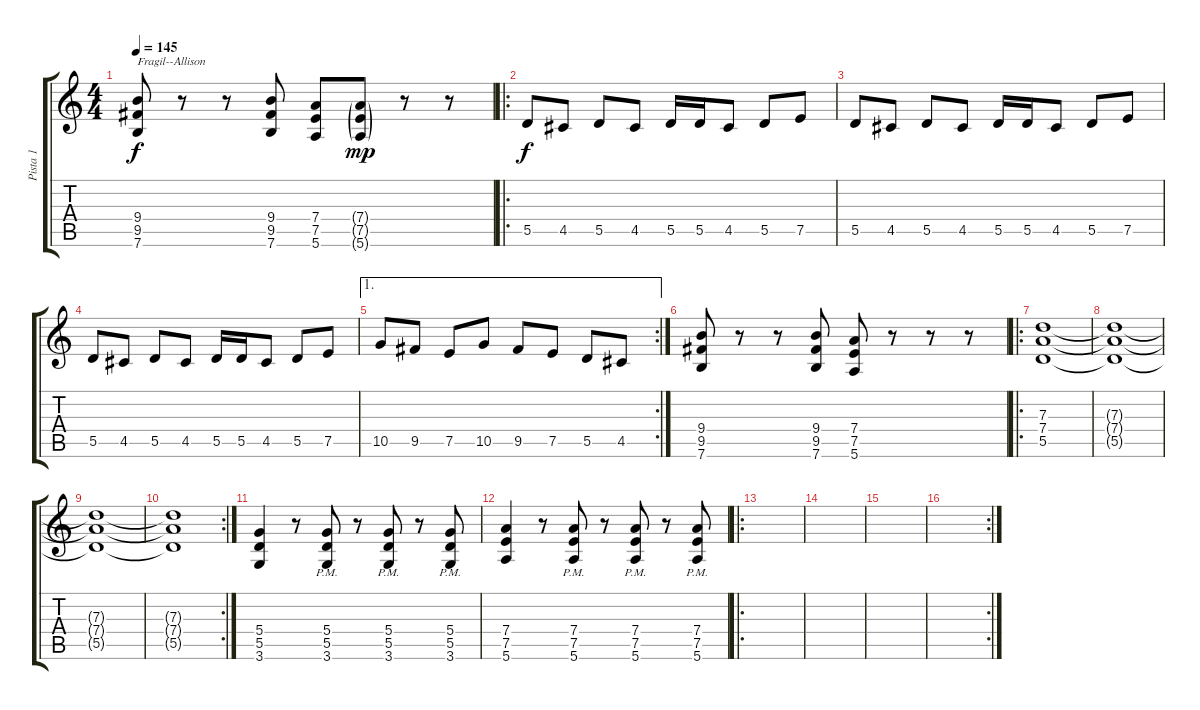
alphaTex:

\track ("Pista 1" "Pista 1") {instrument distortionguitar}
\staff {score tabs}
\tuning (E4 B3 G3 D3 A2 E2) {hide}
\ts (4 4)
\tempo 145
\clef g2
\ks c
(9.4 9.5 7.6).8{txt "Fragil--Allison" dy f instrument distortionguitar} r.8 r.8 (9.4 9.5 7.6).8 (7.4 7.5 5.6).8 (7.4{g} 7.5{g} 5.6{g}).8{dy mp} r.8 r.8 |
\ro
5.5.8{dy f} 4.5.8 5.5.8 4.5.8 5.5.16 5.5.16 4.5.8 5.5.8 7.5.8 |
5.5.8 4.5.8 5.5.8 4.5.8 5.5.16 5.5.16 4.5.8 5.5.8 7.5.8 |
5.5.8 4.5.8 5.5.8 4.5.8 5.5.16 5.5.16 4.5.8 5.5.8 7.5.8 |
\ae 1
\rc 2
10.5.8 9.5.8 7.5.8 10.5.8 9.5.8 7.5.8 5.5.8 4.5.8 |
(9.4 9.5 7.6).8 r.8 r.8 (9.4 9.5 7.6).8 (7.4 7.5 5.6).8 r.8 r.8 r.8 |
\ro
(7.3 7.4 5.5).1{volume 0} |
(7.3{t} 7.4{t} 5.5{t}).1 |
(7.3{t} 7.4{t} 5.5{t}).1 |
\rc 2
(7.3{t} 7.4{t} 5.5{t}).1 |
(5.4 5.5 3.6).4{volume 11} r.8 (5.4{pm} 5.5{pm} 3.6{pm}).8 r.8 (5.4{pm} 5.5{pm} 3.6{pm}).8 r.8 (5.4{pm} 5.5{pm} 3.6{pm}).8 |
(7.4 7.5 5.6).4 r.8 (7.4{pm} 7.5{pm} 5.6{pm}).8 r.8 (7.4{pm} 7.5{pm} 5.6{pm}).8 r.8 (7.4{pm} 7.5{pm} 5.6{pm}).8 |
\ro
|
|
|
\rc 2
